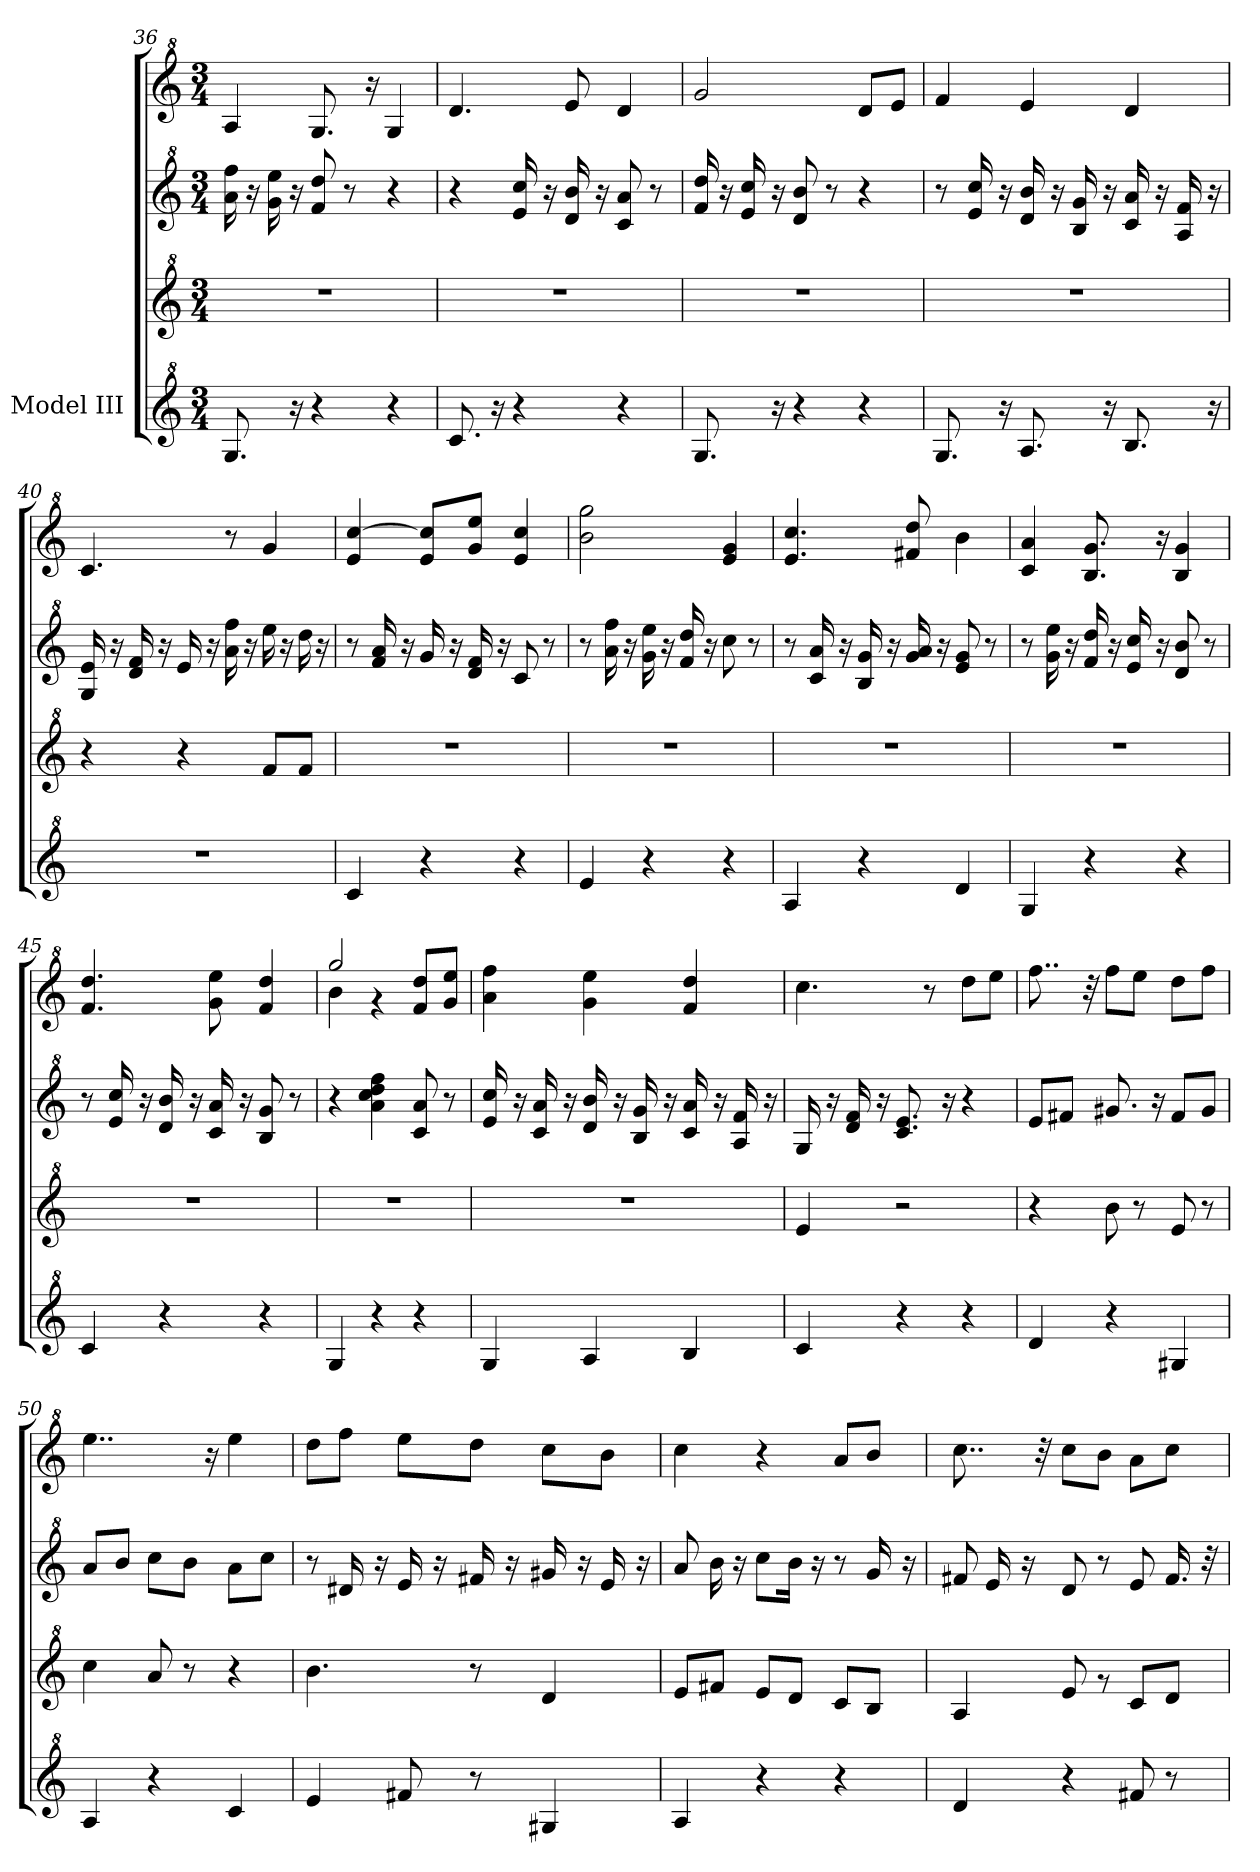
**kern	**kern	**kern	**kern
*part1	*part1	*part1	*part1
*staff4	*staff3	*staff2	*staff1
*I"Model III	*	*	*
*clefG^2	*clefG^2	*clefG^2	*clefG^2
*k[]	*k[]	*k[]	*k[]
*M3/4	*M3/4	*M3/4	*M3/4
=36	=36	=36	=36
8.g/	2.r	16aa\ 16fff\	4a/
.	.	16r	.
.	.	16gg\ 16eee\	.
16r	.	16r	.
4r	.	8ff/ 8ddd/	8.g/
.	.	8r	.
.	.	.	16r
4r	.	4r	4g/
=37	=37	=37	=37
8.cc/	2.r	4r	4.dd/
16r	.	.	.
4r	.	16ee/ 16ccc/	.
.	.	16r	.
.	.	16dd/ 16bb/	8ee/
.	.	16r	.
4r	.	8cc/ 8aa/	4dd/
.	.	8r	.
=38	=38	=38	=38
8.g/	2.r	16ff/ 16ddd/	2gg/
.	.	16r	.
.	.	16ee/ 16ccc/	.
16r	.	16r	.
4r	.	8dd/ 8bb/	.
.	.	8r	.
4r	.	4r	8dd/L
.	.	.	8ee/J
!!LO:PB:g=z
=39	=39	=39	=39
8.g/	2.r	8r	4ff/
.	.	16ee/ 16ccc/	.
16r	.	16r	.
8.a/	.	16dd/ 16bb/	4ee/
.	.	16r	.
.	.	16b/ 16gg/	.
16r	.	16r	.
8.b/	.	16cc/ 16aa/	4dd/
.	.	16r	.
.	.	16a/ 16ff/	.
16r	.	16r	.
=40	=40	=40	=40
2.r	4r	16g/ 16ee/	4.cc/
.	.	16r	.
.	.	16dd/ 16ff/	.
.	.	16r	.
.	4r	16ee/	.
.	.	16r	.
.	.	16aa\ 16fff\	8r
.	.	16r	.
.	8ff/L	16eee\	4gg/
.	.	16r	.
.	8ff/J	16ddd\	.
.	.	16r	.
=41	=41	=41	=41
4cc/	2.r	8r	4ee/ [4ccc/
.	.	16ff/ 16aa/	.
.	.	16r	.
4r	.	16gg/	8ee/ 8ccc/]L
.	.	16r	.
.	.	16dd/ 16ff/	8gg/ 8eee/J
.	.	16r	.
4r	.	8cc/	4ee/ 4ccc/
.	.	8r	.
!!LO:LB:g=z
=42	=42	=42	=42
4ee/	2.r	8r	2bb\ 2ggg\
.	.	16aa\ 16fff\	.
.	.	16r	.
4r	.	16gg\ 16eee\	.
.	.	16r	.
.	.	16ff/ 16ddd/	.
.	.	16r	.
4r	.	8ccc\	4ee/ 4gg/
.	.	8r	.
=43	=43	=43	=43
4a/	2.r	8r	4.ee/ 4.ccc/
.	.	16cc/ 16aa/	.
.	.	16r	.
4r	.	16b/ 16gg/	.
.	.	16r	.
.	.	16gg/ 16aa/	8ff#X/ 8ddd/
.	.	16r	.
4dd/	.	8ee/ 8gg/	4bb\
.	.	8r	.
=44	=44	=44	=44
4g/	2.r	8r	4cc/ 4aa/
.	.	16gg\ 16eee\	.
.	.	16r	.
4r	.	16ff/ 16ddd/	8.b/ 8.gg/
.	.	16r	.
.	.	16ee/ 16ccc/	.
.	.	16r	16r
4r	.	8dd/ 8bb/	4b/ 4gg/
.	.	8r	.
=45	=45	=45	=45
4cc/	2.r	8r	4.ff/ 4.ddd/
.	.	16ee/ 16ccc/	.
.	.	16r	.
4r	.	16dd/ 16bb/	.
.	.	16r	.
.	.	16cc/ 16aa/	8gg\ 8eee\
.	.	16r	.
4r	.	8b/ 8gg/	4ff/ 4ddd/
.	.	8r	.
!!LO:LB:g=z
=46	=46	=46	=46
*	*	*	*^
4g/	2.r	4r	2ggg/	4bb\
4r	.	4aa\ 4ccc\ 4ddd\ 4fff\	.	4r
4r	.	8cc/ 8aa/	8ff/ 8ddd/L	4ryy
.	.	8r	8gg/ 8eee/J	.
*	*	*	*v	*v
=47	=47	=47	=47
4g/	2.r	16ee/ 16ccc/	4aa\ 4fff\
.	.	16r	.
.	.	16cc/ 16aa/	.
.	.	16r	.
4a/	.	16dd/ 16bb/	4gg\ 4eee\
.	.	16r	.
.	.	16b/ 16gg/	.
.	.	16r	.
4b/	.	16cc/ 16aa/	4ff/ 4ddd/
.	.	16r	.
.	.	16a/ 16ff/	.
.	.	16r	.
=48	=48	=48	=48
4cc/	4ee/	16g/	4.ccc\
.	.	16r	.
.	.	16dd/ 16ff/	.
.	.	16r	.
4r	2r	8.cc/ 8.ee/	.
.	.	.	8r
.	.	16r	.
4r	.	4r	8ddd\L
.	.	.	8eee\J
=49	=49	=49	=49
4dd/	4r	8ee/L	8..fff\
.	.	8ff#X/J	.
.	.	.	32r
4r	8bb\	8.gg#X/	8fff\L
.	8r	.	8eee\J
.	.	16r	.
4g#X/	8ee/	8ff#/L	8ddd\L
.	8r	8gg#/J	8fff\J
!!LO:PB:g=z
=50	=50	=50	=50
4a/	4ccc\	8aa/L	4..eee\
.	.	8bb/J	.
4r	8aa/	8ccc\L	.
.	8r	8bb\J	.
.	.	.	16r
4cc/	4r	8aa\L	4eee\
.	.	8ccc\J	.
=51	=51	=51	=51
4ee/	4.bb\	8r	8ddd\L
.	.	16dd#X/	8fff\J
.	.	16r	.
8ff#X/	.	16ee/	8eee\L
.	.	16r	.
8r	8r	16ff#X/	8ddd\J
.	.	16r	.
4g#X/	4dd/	16gg#X/	8ccc\L
.	.	16r	.
.	.	16ee/	8bb\J
.	.	16r	.
=52	=52	=52	=52
4a/	8ee/L	8aa/	4ccc\
.	8ff#X/J	16bb\	.
.	.	16r	.
4r	8ee/L	8ccc\L	4r
.	8dd/J	16bb\Jk	.
.	.	16r	.
4r	8cc/L	8r	8aa/L
.	8b/J	16gg/	8bb/J
.	.	16r	.
=53	=53	=53	=53
4dd/	4a/	8ff#X/	8..ccc\
.	.	16ee/	.
.	.	16r	.
.	.	.	32r
4r	8ee/	8dd/	8ccc\L
.	8rgg	8r	8bb\J
8ff#X/	8cc/L	8ee/	8aa\L
8r	8dd/J	16.ff#/	8ccc\J
.	.	32r	.
=	=	=	=
*-	*-	*-	*-
